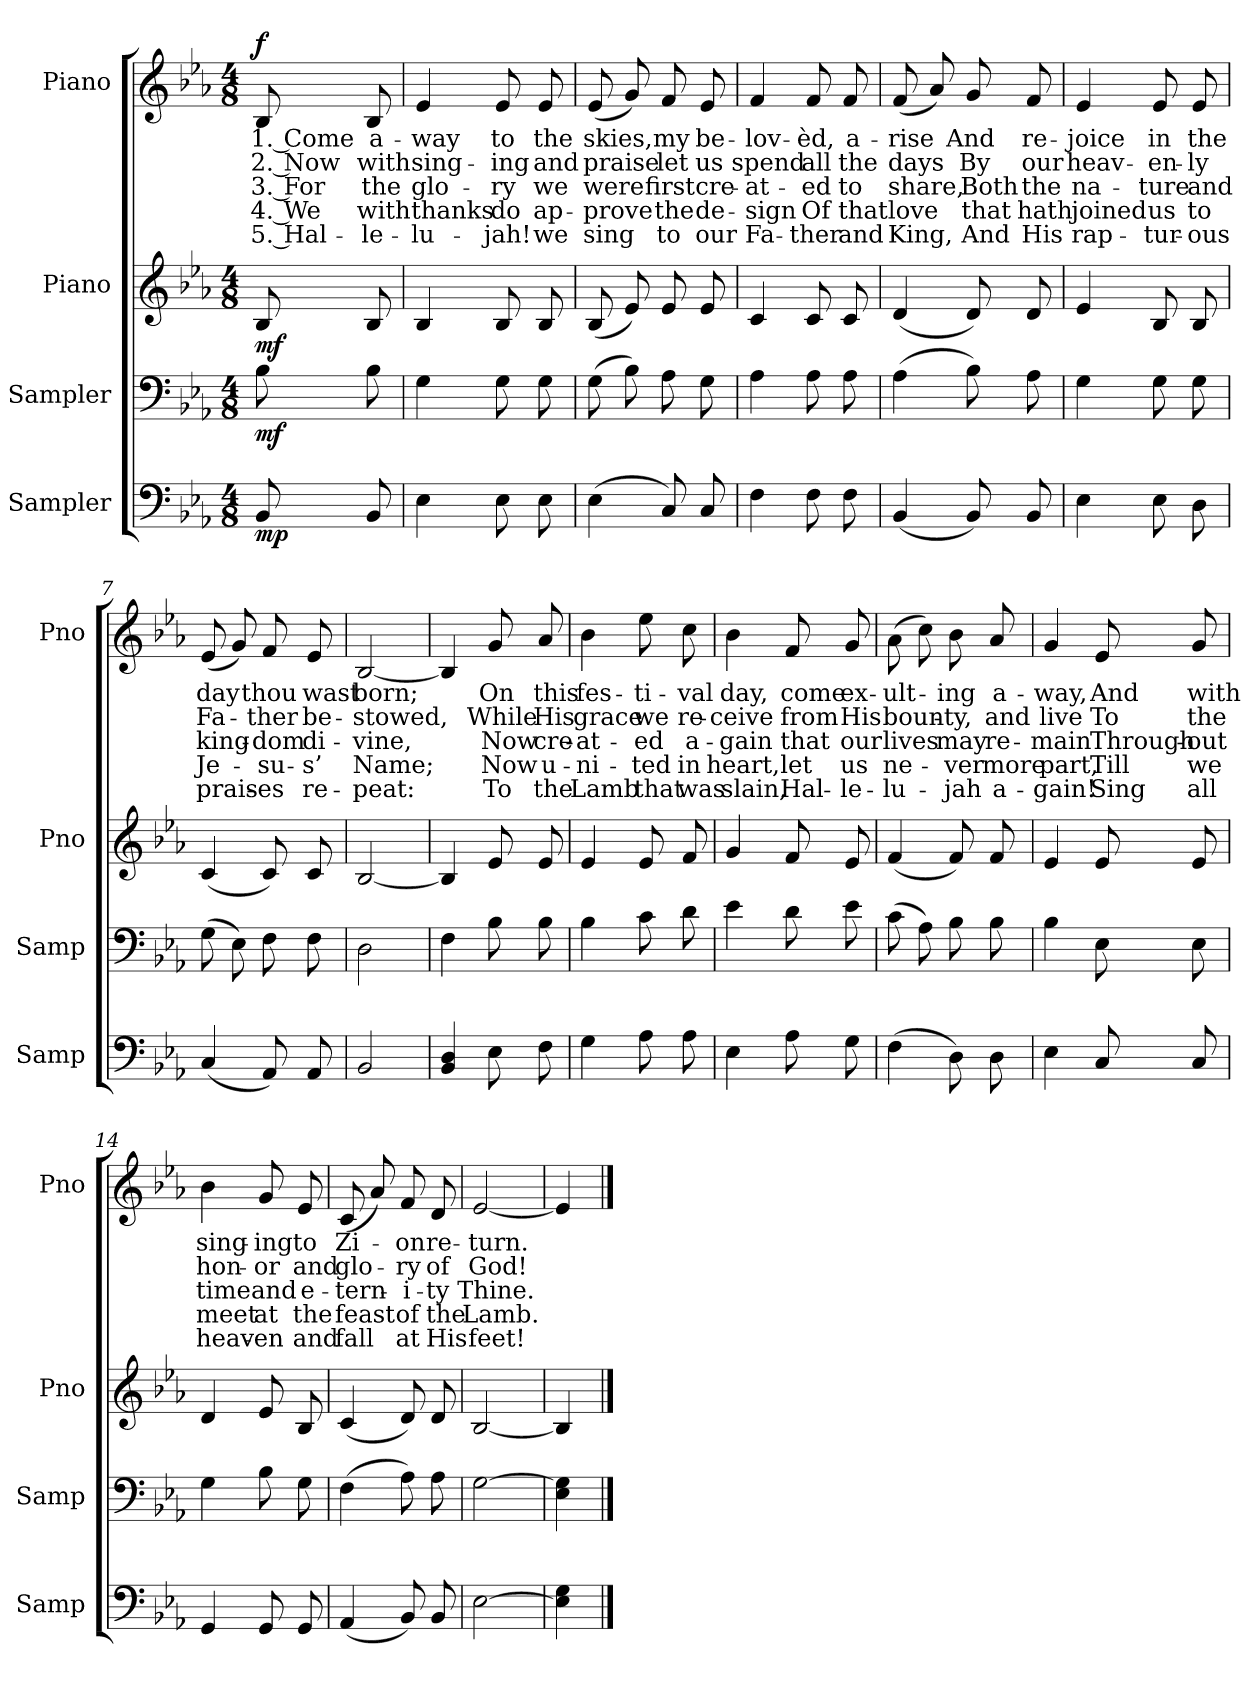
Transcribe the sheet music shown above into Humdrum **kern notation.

**kern	**dynam	**kern	**dynam	**kern	**dynam	**kern	**text	**text	**text	**text	**text	**dynam
*part4	*part4	*part3	*part3	*part2	*part2	*part1	*part1	*part1	*part1	*part1	*part1	*part1
*staff4	*staff4	*staff3	*staff3	*staff2	*staff2	*staff1	*staff1	*staff1	*staff1	*staff1	*staff1	*staff1
*I"Sampler	*	*I"Sampler	*	*I"Piano	*	*I"Piano	*	*	*	*	*	*
*I'Samp	*	*I'Samp	*	*I'Pno	*	*I'Pno	*	*	*	*	*	*
*clefF4	*	*clefF4	*	*clefG2	*	*clefG2	*	*	*	*	*	*
*k[b-e-a-]	*	*k[b-e-a-]	*	*k[b-e-a-]	*	*k[b-e-a-]	*	*	*	*	*	*
*E-:	*	*E-:	*	*E-:	*	*E-:	*	*	*	*	*	*
*M4/8	*	*M4/8	*	*M4/8	*	*M4/8	*	*	*	*	*	*
=1	=1	=1	=1	=1	=1	=1	=1	=1	=1	=1	=1	=1
8BB-	mp	8B-	mf	8B-	mf	8B-	1. Come	2. Now	3. For	4. We	5. Hal-	f
8BB-	.	8B-	.	8B-	.	8B-	a-	with	the	with	-le-	.
=2	=2	=2	=2	=2	=2	=2	=2	=2	=2	=2	=2	=2
4E-	.	4G	.	4B-	.	4e-	-way	sing-	glo-	thanks	-lu-	.
8E-	.	8G	.	8B-	.	8e-	to	-ing	-ry	do	-jah!	.
8E-	.	8G	.	8B-	.	8e-	the	and	we	ap-	we	.
=3	=3	=3	=3	=3	=3	=3	=3	=3	=3	=3	=3	=3
(4E-	.	(8G\	.	(8B-/	.	(8e-/	skies,	praise	were	-prove	sing	.
.	.	8B-\)	.	8e-/)	.	8g/)	.	.	.	.	.	.
8C)	.	8A-	.	8e-	.	8f	my	let	first	the	to	.
8C	.	8G	.	8e-	.	8e-	be-	us	cre-	de-	our	.
=4	=4	=4	=4	=4	=4	=4	=4	=4	=4	=4	=4	=4
4F	.	4A-	.	4c	.	4f	-lov-	spend	-at-	-sign	Fa-	.
8F	.	8A-	.	8c	.	8f	-èd,	all	-ed	Of	-ther	.
8F	.	8A-	.	8c	.	8f	a-	the	to	that	and	.
=5	=5	=5	=5	=5	=5	=5	=5	=5	=5	=5	=5	=5
(4BB-	.	(4A-	.	(4d	.	(8f/	-rise	days	share,	love	King,	.
.	.	.	.	.	.	8a-/)	.	.	.	.	.	.
8BB-)	.	8B-)	.	8d)	.	8g	And	By	Both	that	And	.
8BB-	.	8A-	.	8d	.	8f	re-	our	the	hath	His	.
=6	=6	=6	=6	=6	=6	=6	=6	=6	=6	=6	=6	=6
4E-	.	4G	.	4e-	.	4e-	-joice	heav-	na-	joined	rap-	.
8E-	.	8G	.	8B-	.	8e-	in	-en-	-ture	us	-tur-	.
8D	.	8G	.	8B-	.	8e-	the	-ly	and	to	-ous	.
=7	=7	=7	=7	=7	=7	=7	=7	=7	=7	=7	=7	=7
(4C	.	(8G\	.	(4c	.	(8e-/	day	Fa-	king-	Je-	prais-	.
.	.	8E-\)	.	.	.	8g/)	.	.	.	.	.	.
8AA-)	.	8F	.	8c)	.	8f	thou	-ther	-dom	-su-	-es	.
8AA-	.	8F	.	8c	.	8e-	wast	be-	di-	-s’	re-	.
=8	=8	=8	=8	=8	=8	=8	=8	=8	=8	=8	=8	=8
2BB-	.	2D	.	[2B-	.	[2B-	born;	-stowed,	-vine,	Name;	-peat:	.
=9	=9	=9	=9	=9	=9	=9	=9	=9	=9	=9	=9	=9
4BB- 4D	.	4F	.	4B-]	.	4B-]	.	.	.	.	.	.
8E-	.	8B-	.	8e-	.	8g	On	While	Now	Now	To	.
8F	.	8B-	.	8e-	.	8a-	this	His	cre-	u-	the	.
=10	=10	=10	=10	=10	=10	=10	=10	=10	=10	=10	=10	=10
4G	.	4B-	.	4e-	.	4b-	fes-	grace	-at-	-ni-	Lamb	.
8A-	.	8c	.	8e-	.	8ee-	-ti-	we	-ed	-ted	that	.
8A-	.	8d	.	8f	.	8cc	-val	re-	a-	in	was	.
=11	=11	=11	=11	=11	=11	=11	=11	=11	=11	=11	=11	=11
4E-	.	4e-	.	4g	.	4b-	day,	-ceive	-gain	heart,	slain,	.
8A-	.	8d	.	8f	.	8f	come	from	that	let	Hal-	.
8G	.	8e-	.	8e-	.	8g	ex-	His	our	us	-le-	.
=12	=12	=12	=12	=12	=12	=12	=12	=12	=12	=12	=12	=12
(4F	.	(8c	.	(4f	.	(8a-\	-ult-	boun-	lives	ne-	-lu-	.
.	.	8A-)	.	.	.	8cc\)	.	.	.	.	.	.
8D)	.	8B-	.	8f)	.	8b-	-ing	-ty,	may	-ver	-jah	.
8D	.	8B-	.	8f	.	8a-	a-	and	re-	more	a-	.
=13	=13	=13	=13	=13	=13	=13	=13	=13	=13	=13	=13	=13
4E-	.	4B-	.	4e-	.	4g	-way,	live	-main	part,	-gain!	.
8C	.	8E-	.	8e-	.	8e-	And	To	Through-	Till	Sing	.
8C	.	8E-	.	8e-	.	8g	with	the	-out	we	all	.
=14	=14	=14	=14	=14	=14	=14	=14	=14	=14	=14	=14	=14
4GG	.	4G	.	4d	.	4b-	sing-	hon-	time	meet	heav-	.
8GG	.	8B-	.	8e-	.	8g	-ing	-or	and	at	-en	.
8GG	.	8G	.	8B-	.	8e-	to	and	e-	the	and	.
=15	=15	=15	=15	=15	=15	=15	=15	=15	=15	=15	=15	=15
(4AA-	.	(4F	.	(4c	.	(8c/	Zi-	glo-	-tern-	feast	fall	.
.	.	.	.	.	.	8a-/)	.	.	.	.	.	.
8BB-)	.	8A-)	.	8d)	.	8f	-on	-ry	-i-	of	at	.
8BB-	.	8A-	.	8d	.	8d	re-	of	-ty	the	His	.
=16	=16	=16	=16	=16	=16	=16	=16	=16	=16	=16	=16	=16
[2E-	.	[2G	.	[2B-	.	[2e-	-turn.	God!	Thine.	Lamb.	feet!	.
=17	=17	=17	=17	=17	=17	=17	=17	=17	=17	=17	=17	=17
4E-] 4G	.	4E- 4G]	.	4B-]	.	4e-]	.	.	.	.	.	.
==	==	==	==	==	==	==	==	==	==	==	==	==
*-	*-	*-	*-	*-	*-	*-	*-	*-	*-	*-	*-	*-
